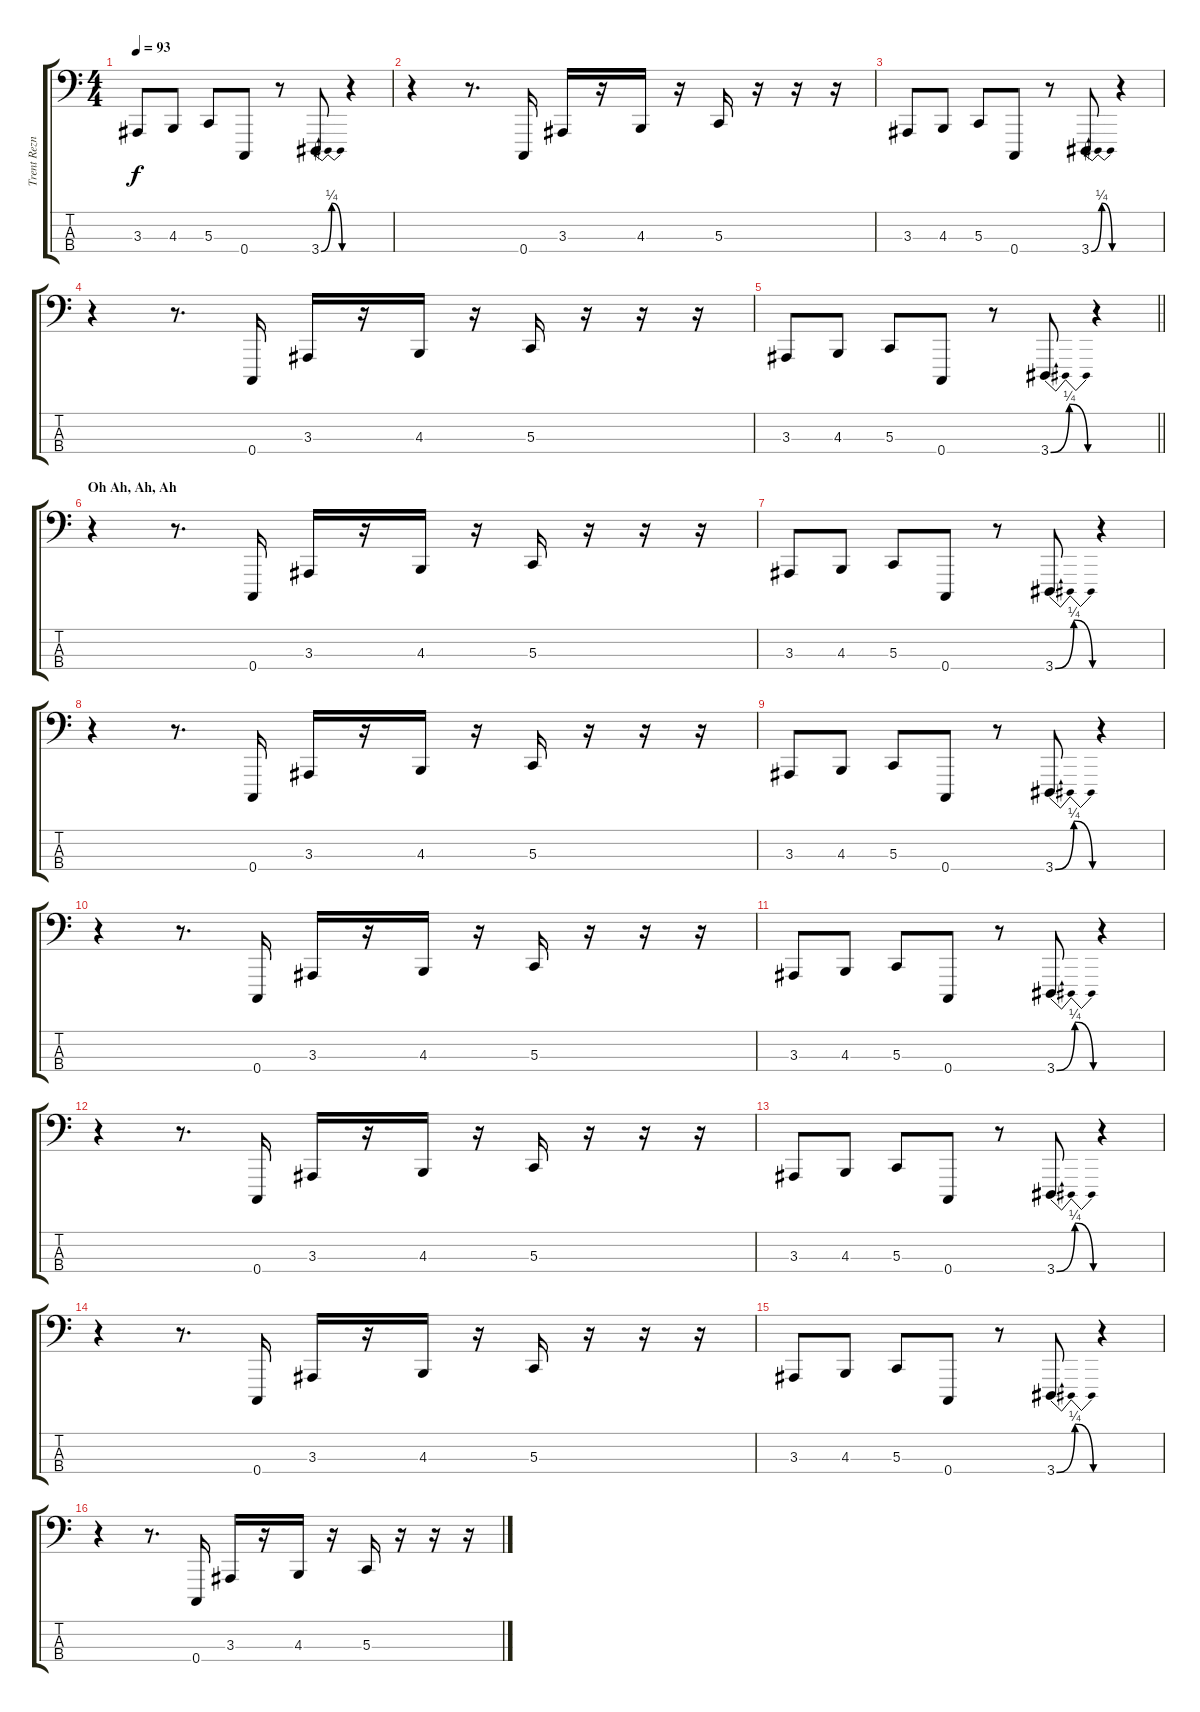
\track ("Trent Reznor" "Trent Rezn") {instrument synthbrass1}
\staff {score tabs}
\tuning (F2 C2 G1 C1) {hide}
\ts (4 4)
\tempo 93
\clef f4
\ks c
3.3.8{dy f} 4.3.8 5.3.8 0.4.8 r.8 3.4{be (bendrelease 0 0 55 1 55 1 60 0)}.8 r.4 |
r.4 r.8{d} 0.4.16 3.3.16 r.16 4.3.16 r.16 5.3.16 r.16 r.16 r.16 |
3.3.8 4.3.8 5.3.8 0.4.8 r.8 3.4{be (bendrelease 0 0 55 1 55 1 60 0)}.8 r.4 |
r.4 r.8{d} 0.4.16 3.3.16 r.16 4.3.16 r.16 5.3.16 r.16 r.16 r.16 |
\barLineRight lightlight
3.3.8 4.3.8 5.3.8 0.4.8 r.8 3.4{be (bendrelease 0 0 55 1 55 1 60 0)}.8 r.4 |
\section ("" "Oh Ah, Ah, Ah")
r.4 r.8{d} 0.4.16 3.3.16 r.16 4.3.16 r.16 5.3.16 r.16 r.16 r.16 |
3.3.8 4.3.8 5.3.8 0.4.8 r.8 3.4{be (bendrelease 0 0 55 1 55 1 60 0)}.8 r.4 |
r.4 r.8{d} 0.4.16 3.3.16 r.16 4.3.16 r.16 5.3.16 r.16 r.16 r.16 |
3.3.8 4.3.8 5.3.8 0.4.8 r.8 3.4{be (bendrelease 0 0 55 1 55 1 60 0)}.8 r.4 |
r.4 r.8{d} 0.4.16 3.3.16 r.16 4.3.16 r.16 5.3.16 r.16 r.16 r.16 |
3.3.8 4.3.8 5.3.8 0.4.8 r.8 3.4{be (bendrelease 0 0 55 1 55 1 60 0)}.8 r.4 |
r.4 r.8{d} 0.4.16 3.3.16 r.16 4.3.16 r.16 5.3.16 r.16 r.16 r.16 |
3.3.8 4.3.8 5.3.8 0.4.8 r.8 3.4{be (bendrelease 0 0 55 1 55 1 60 0)}.8 r.4 |
r.4 r.8{d} 0.4.16 3.3.16 r.16 4.3.16 r.16 5.3.16 r.16 r.16 r.16 |
3.3.8 4.3.8 5.3.8 0.4.8 r.8 3.4{be (bendrelease 0 0 55 1 55 1 60 0)}.8 r.4 |
r.4 r.8{d} 0.4.16 3.3.16 r.16 4.3.16 r.16 5.3.16 r.16 r.16 r.16
